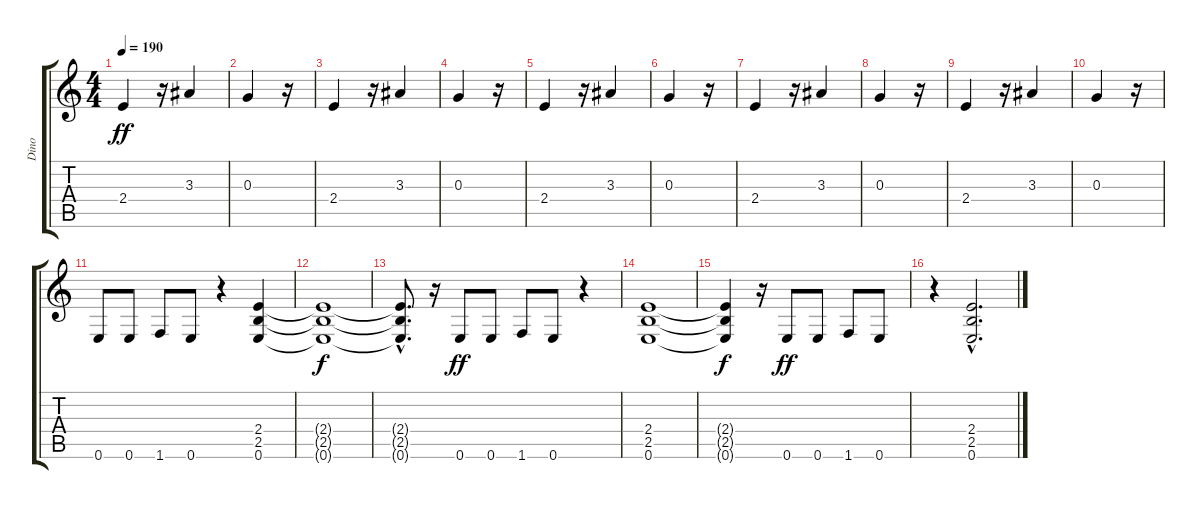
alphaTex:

\track ("Dino" "Dino") {instrument overdrivenguitar}
\staff {score tabs}
\tuning (E4 B3 G3 D3 A2 E2) {hide}
\ts (4 4)
\tempo 190
\clef g2
\ks c
2.4.4{dy ff} r.16 3.3.4 |
0.3.4 r.16 |
2.4.4 r.16 3.3.4 |
0.3.4 r.16 |
2.4.4 r.16 3.3.4 |
0.3.4 r.16 |
2.4.4 r.16 3.3.4 |
0.3.4 r.16 |
2.4.4 r.16 3.3.4 |
0.3.4 r.16 |
0.6.8 0.6.8 1.6.8 0.6.8 r.4 (2.4 2.5 0.6).4 |
(2.4{t} 2.5{t} 0.6{t}).1{dy f} |
(2.4{hac t} 2.5{hac t} 0.6{hac t}).8{d} r.16 0.6.8{dy ff} 0.6.8 1.6.8 0.6.8 r.4 |
(2.4 2.5 0.6).1 |
(2.4{t} 2.5{t} 0.6{t}).4{dy f} r.16 0.6.8{dy ff} 0.6.8 1.6.8 0.6.8 |
r.4 (2.4{hac} 2.5{hac} 0.6{hac}).2{d}
